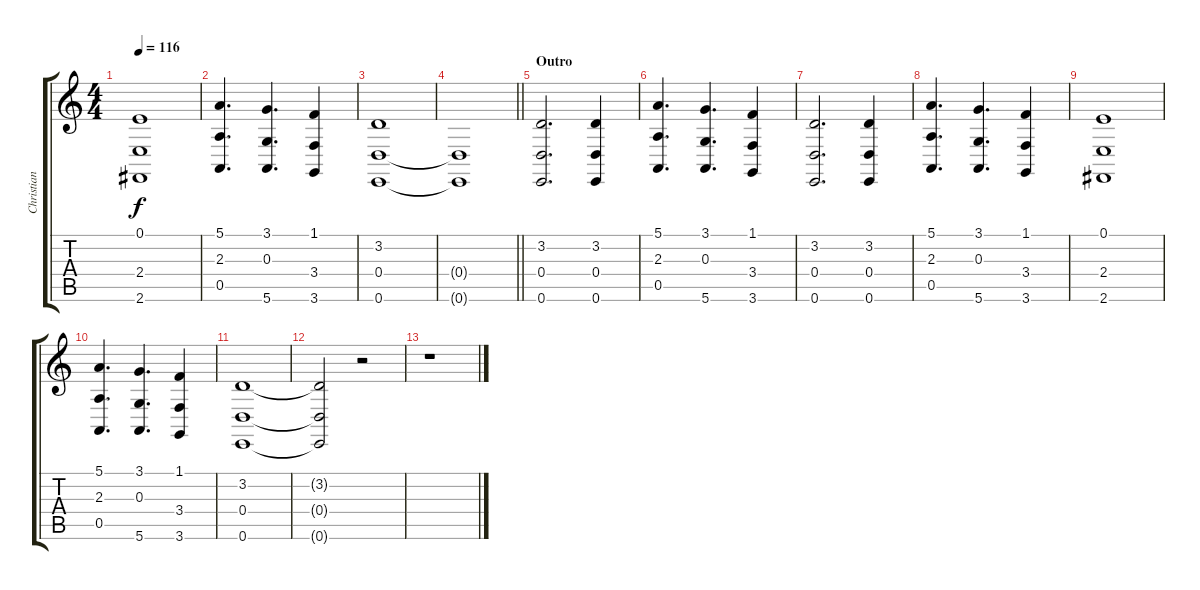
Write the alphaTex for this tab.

\track ("Christian Lorenz [Flake]" "Christian ") {instrument choiraahs}
\staff {score tabs}
\tuning (E4 B3 G3 D3 A2 E2) {hide}
\ts (4 4)
\tempo 116
\clef g2
\ks c
(0.1 2.4 2.6).1{dy f} |
(5.1 2.3 0.5).4{d} (3.1 0.3 5.6).4{d} (1.1 3.4 3.6).4 |
(3.2 0.4 0.6).1 |
\barLineRight lightlight
(0.4{t} 0.6{t}).1 |
\section ("" "Outro")
(3.2 0.4 0.6).2{d} (3.2 0.4 0.6).4 |
(5.1 2.3 0.5).4{d} (3.1 0.3 5.6).4{d} (1.1 3.4 3.6).4 |
(3.2 0.4 0.6).2{d} (3.2 0.4 0.6).4 |
(5.1 2.3 0.5).4{d} (3.1 0.3 5.6).4{d} (1.1 3.4 3.6).4 |
(0.1 2.4 2.6).1 |
(5.1 2.3 0.5).4{d} (3.1 0.3 5.6).4{d} (1.1 3.4 3.6).4 |
(3.2 0.4 0.6).1 |
(3.2{t} 0.4{t} 0.6{t}).2 r.2 |
r.1
